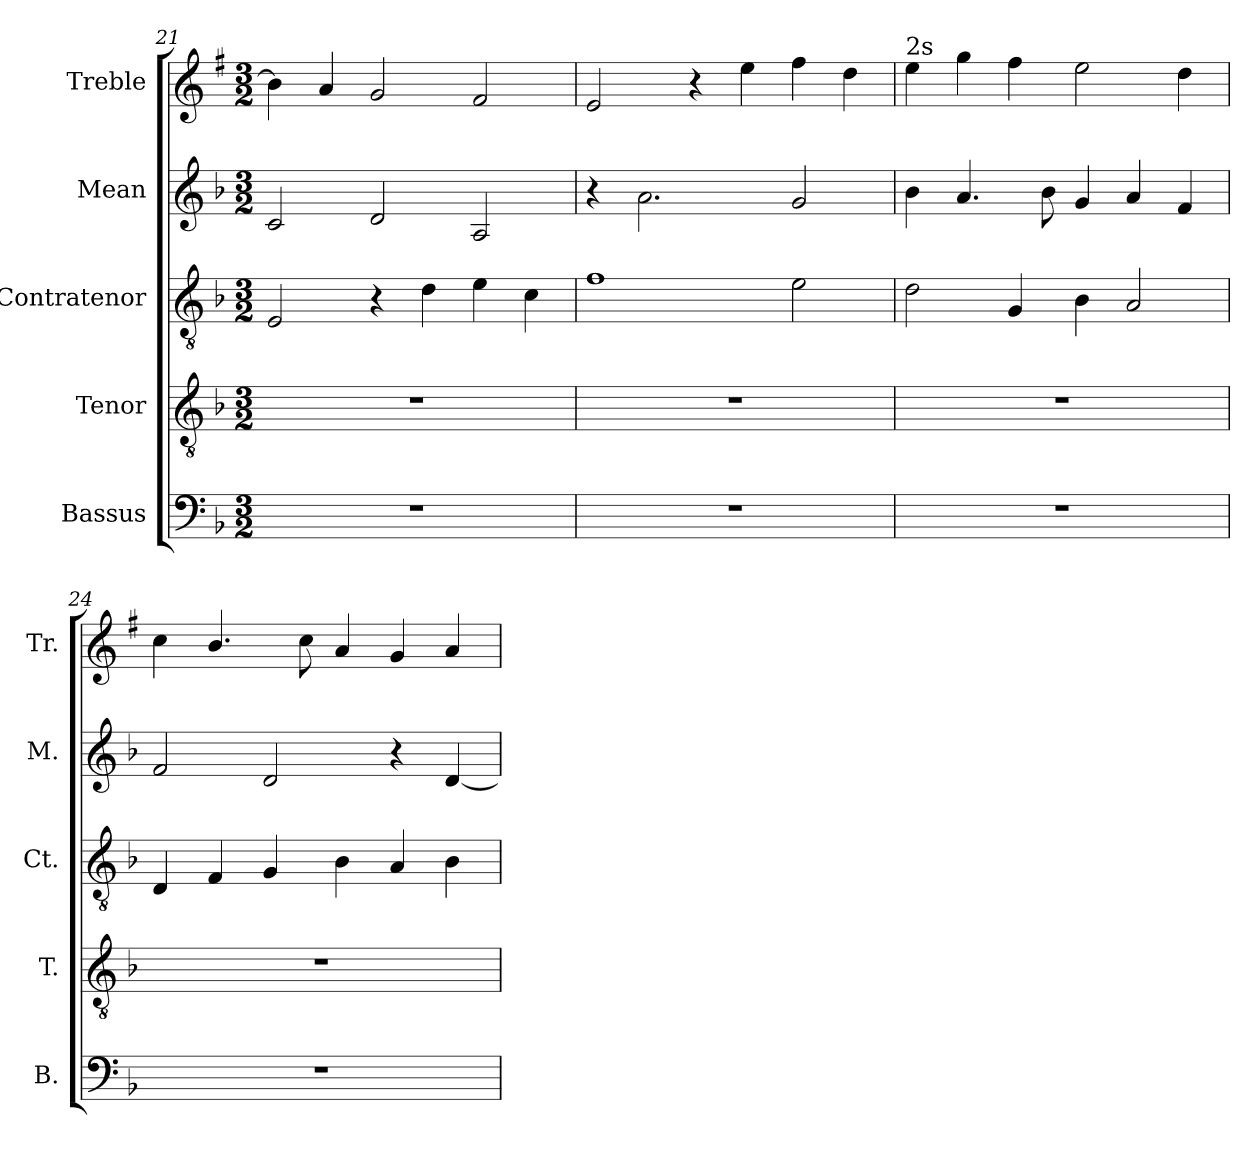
**kern	**kern	**kern	**kern	**kern
*part5	*part4	*part3	*part2	*part1
*staff5	*staff4	*staff3	*staff2	*staff1
*I"Bassus	*I"Tenor	*I"Contratenor	*I"Mean	*I"Treble
*I'B.	*I'T.	*I'Ct.	*I'M.	*I'Tr.
*clefF4	*clefGv2	*clefGv2	*clefG2	*clefG2
*ITrd7c12	*	*	*	*ITrd1c2
*k[b-]	*k[b-]	*k[b-]	*k[b-]	*k[b-]
*F:	*F:	*F:	*F:	*F:
*M3/2	*M3/2	*M3/2	*M3/2	*M3/2
=21	=21	=21	=21	=21
1.r	1.r	2E/	2c/	4a\]
.	.	.	.	4g/
.	.	4r	2d/	2f/
.	.	4d\	.	.
.	.	4e\	2A/	2e/
.	.	4c\	.	.
=22	=22	=22	=22	=22
1.r	1.r	1f	4r	2d/
.	.	.	2.a\	.
.	.	.	.	4r
.	.	.	.	4dd\
.	.	2e\	2g/	4ee\
.	.	.	.	4cc\
!!LO:LB:g=z
=23	=23	=23	=23	=23
!	!	!	!	!LO:TX:a:t=2s
!LO:N:vis=1	!LO:N:vis=1	!	!	!
1.r	1.r	2d\	4b-\	4dd\
.	.	.	4.a/	4ff\
.	.	4G/	.	4ee\
.	.	.	8b-\	.
.	.	4B-\	4g/	2dd\
.	.	2A/	4a/	.
.	.	.	4f/	4cc\
=24	=24	=24	=24	=24
!LO:N:vis=1	!LO:N:vis=1	!	!	!
1.r	1.r	4D/	2f/	4b-\
.	.	4F/	.	4.a/
.	.	4G/	2d/	.
.	.	.	.	8b-\
.	.	4B-\	.	4g/
.	.	4A/	4r	4f/
.	.	4B-\	[<4d/	4g/
=	=	=	=	=
*-	*-	*-	*-	*-
